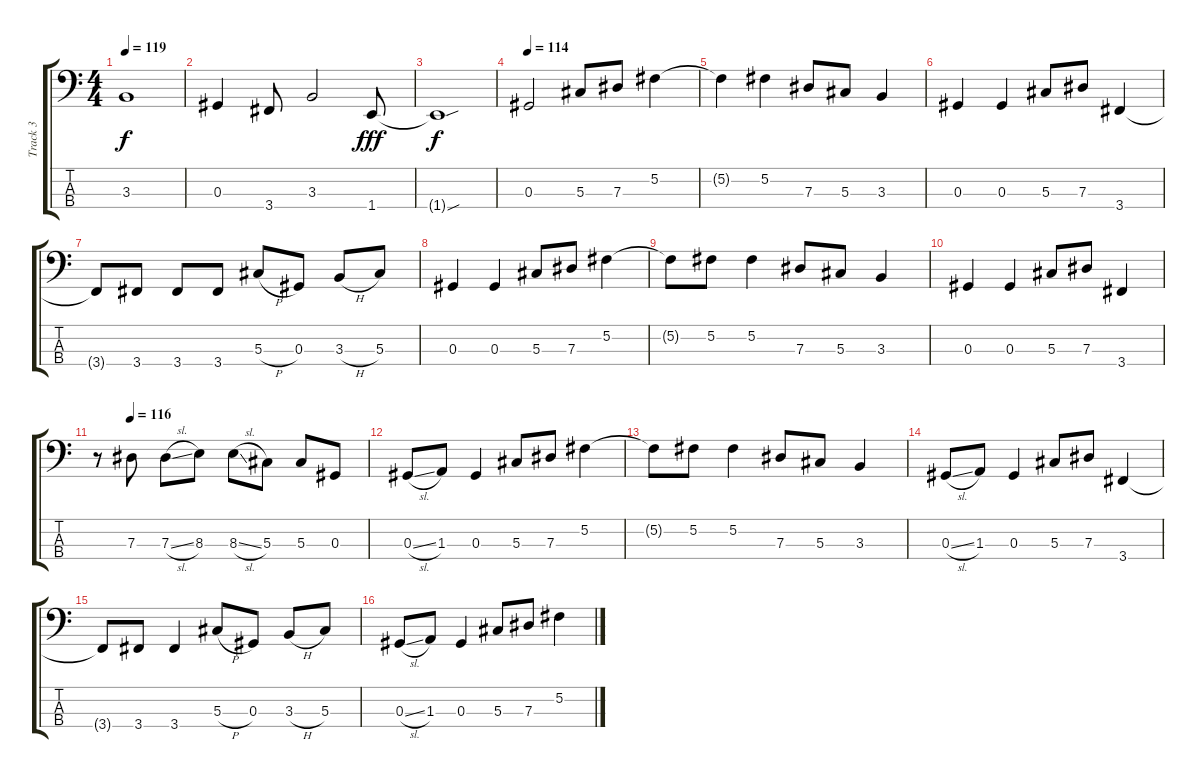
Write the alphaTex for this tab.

\track ("Track 3" "Track 3") {instrument electricbassfinger}
\staff {score tabs}
\tuning (Gb2 Db2 Ab1 Eb1) {hide}
\ts (4 4)
\tempo 119
\clef f4
\ks c
3.3{t}.1{dy f} |
0.3.4 3.4.8 3.3.2 1.4.8{dy fff} |
1.4{sou t}.1{dy f} |
\tempo 114
0.3.2 5.3.8 7.3.8 5.2.4 |
5.2{t}.4 5.2.4 7.3.8 5.3.8 3.3.4 |
0.3.4 0.3.4 5.3.8 7.3.8 3.4.4 |
3.4{t}.8 3.4.8 3.4.8 3.4.8 5.3{h}.8 0.3.8 3.3{h}.8 5.3.8 |
0.3.4 0.3.4 5.3.8 7.3.8 5.2.4 |
5.2{t}.8 5.2.8 5.2.4 7.3.8 5.3.8 3.3.4 |
0.3.4 0.3.4 5.3.8 7.3.8 3.4.4 |
\tempo (116 0.125)
r.8 7.3.8 7.3{sl}.8 8.3.8 8.3{sl}.8 5.3.8 5.3.8 0.3.8 |
0.3{sl}.8 1.3.8 0.3.4 5.3.8 7.3.8 5.2.4 |
5.2{t}.8 5.2.8 5.2.4 7.3.8 5.3.8 3.3.4 |
0.3{sl}.8 1.3.8 0.3.4 5.3.8 7.3.8 3.4.4 |
3.4{t}.8 3.4.8 3.4.4 5.3{h}.8 0.3.8 3.3{h}.8 5.3.8 |
0.3{sl}.8 1.3.8 0.3.4 5.3.8 7.3.8 5.2.4
